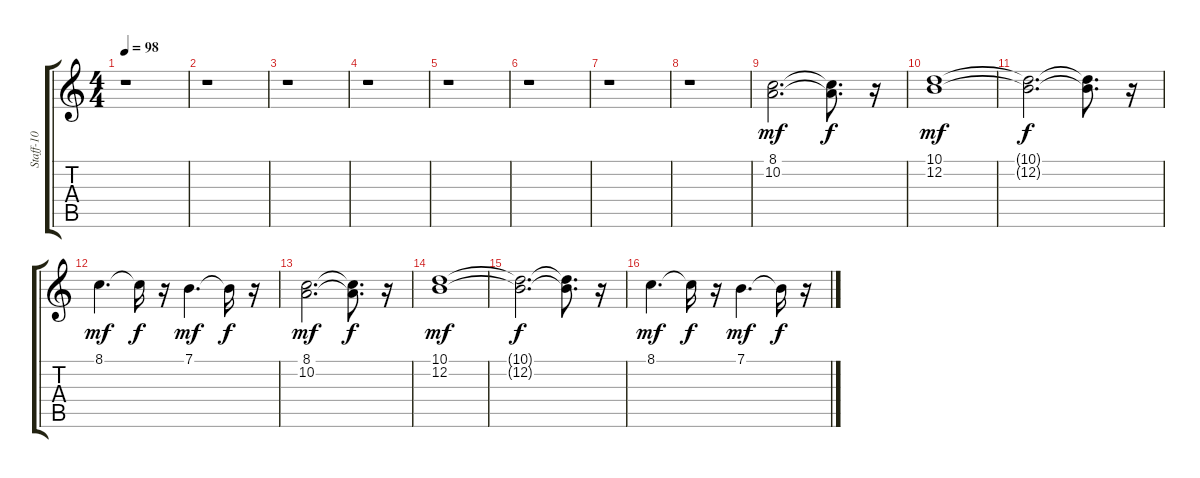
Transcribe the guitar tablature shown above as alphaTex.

\track ("Staff-10" "Staff-10") {instrument electricpiano1}
\staff {score tabs}
\tuning (E4 B3 G3 D3 A2 E2) {hide}
\ts (4 4)
\tempo 98
\clef g2
\ks c
r.1{dy f} |
r.1 |
r.1 |
r.1 |
r.1 |
r.1 |
r.1 |
r.1 |
(8.1 10.2).2{d dy mf volume 1} (8.1{t} 10.2{t}).8{d dy f} r.16 |
(10.1 12.2).1{dy mf volume 1} |
(10.1{t} 12.2{t}).2{d dy f} (10.1{t} 12.2{t}).8{d} r.16 |
8.1.4{d dy mf volume 1} 8.1{t}.16{dy f} r.16 7.1.4{d dy mf volume 1} 7.1{t}.16{dy f} r.16 |
(8.1 10.2).2{d dy mf volume 1} (8.1{t} 10.2{t}).8{d dy f} r.16 |
(10.1 12.2).1{dy mf volume 1} |
(10.1{t} 12.2{t}).2{d dy f} (10.1{t} 12.2{t}).8{d} r.16 |
8.1.4{d dy mf volume 1} 8.1{t}.16{dy f} r.16 7.1.4{d dy mf volume 1} 7.1{t}.16{dy f} r.16
